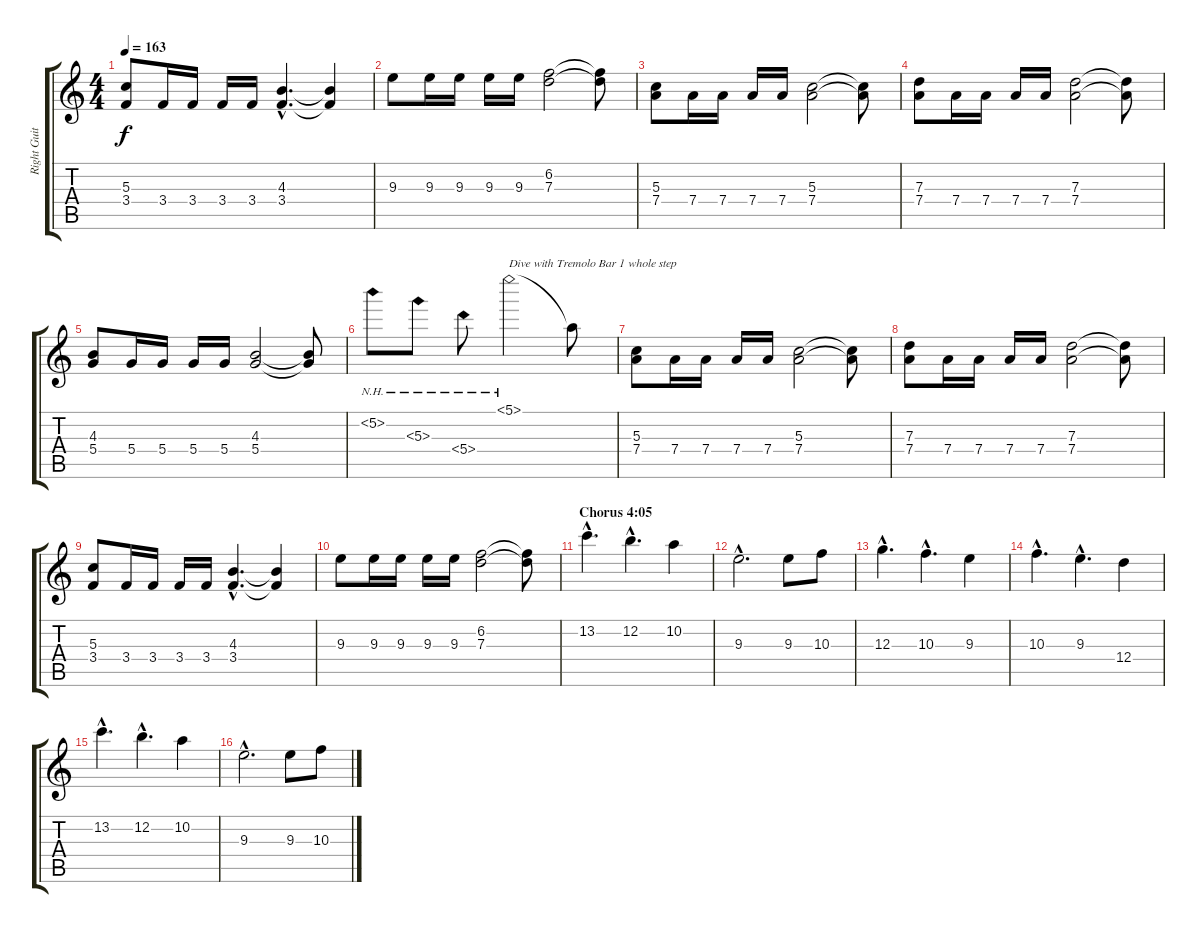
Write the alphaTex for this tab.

\track ("Right Guitar" "Right Guit") {instrument distortionguitar}
\staff {score tabs}
\tuning (E4 B3 G3 D3 A2 E2) {hide}
\ts (4 4)
\tempo 163
\clef g2
\ks c
(5.3 3.4).8{dy f} 3.4.16 3.4.16 3.4.16 3.4.16 (4.3{hac} 3.4{hac}).4{d} (4.3{t} 3.4{t}).4 |
9.3.8 9.3.16 9.3.16 9.3.16 9.3.16 (6.2 7.3).2 (6.2{t} 7.3{t}).8 |
(5.3 7.4).8 7.4.16 7.4.16 7.4.16 7.4.16 (5.3 7.4).2 (5.3{t} 7.4{t}).8 |
(7.3 7.4).8 7.4.16 7.4.16 7.4.16 7.4.16 (7.3 7.4).2 (7.3{t} 7.4{t}).8 |
(4.3 5.4).8 5.4.16 5.4.16 5.4.16 5.4.16 (4.3 5.4).2 (4.3{t} 5.4{t}).8 |
5.2{nh}.8 5.3{nh}.8 5.4{nh}.8 5.1{nh}.2{txt "Dive with Tremolo Bar 1 whole step"} 5.1{t}.8 |
(5.3 7.4).8 7.4.16 7.4.16 7.4.16 7.4.16 (5.3 7.4).2 (5.3{t} 7.4{t}).8 |
(7.3 7.4).8 7.4.16 7.4.16 7.4.16 7.4.16 (7.3 7.4).2 (7.3{t} 7.4{t}).8 |
(5.3 3.4).8 3.4.16 3.4.16 3.4.16 3.4.16 (4.3{hac} 3.4{hac}).4{d} (4.3{t} 3.4{t}).4 |
9.3.8 9.3.16 9.3.16 9.3.16 9.3.16 (6.2 7.3).2 (6.2{t} 7.3{t}).8 |
\section ("" "Chorus 4:05")
13.2{hac}.4{d} 12.2{hac}.4{d} 10.2.4 |
9.3{hac}.2{d} 9.3.8 10.3.8 |
12.3{hac}.4{d} 10.3{hac}.4{d} 9.3.4 |
10.3{hac}.4{d} 9.3{hac}.4{d} 12.4.4 |
13.2{hac}.4{d} 12.2{hac}.4{d} 10.2.4 |
9.3{hac}.2{d} 9.3.8 10.3.8
